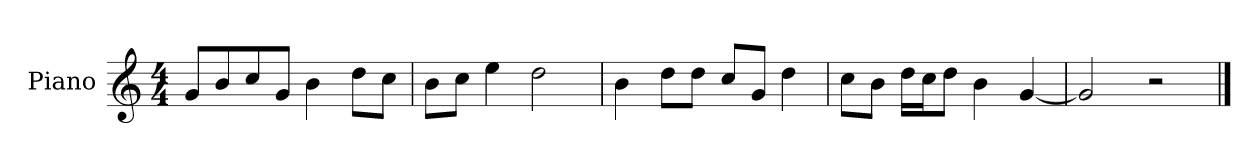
**kern
*part1
*staff1
*I"Piano
*I'P-no
*clefG2
*k[]
*M4/4
*MM90
=1
8g/L
8b/
8cc/
8g/J
4b\
8dd\L
8cc\J
=2
8b\L
8cc\J
4ee\
2dd\
=3
4b\
8dd\L
8dd\J
8cc/L
8g/J
4dd\
=4
8cc\L
8b\J
16dd\LL
16cc\J
8dd\J
4b\
[4g/
=5
2g/]
2r
==
*-
